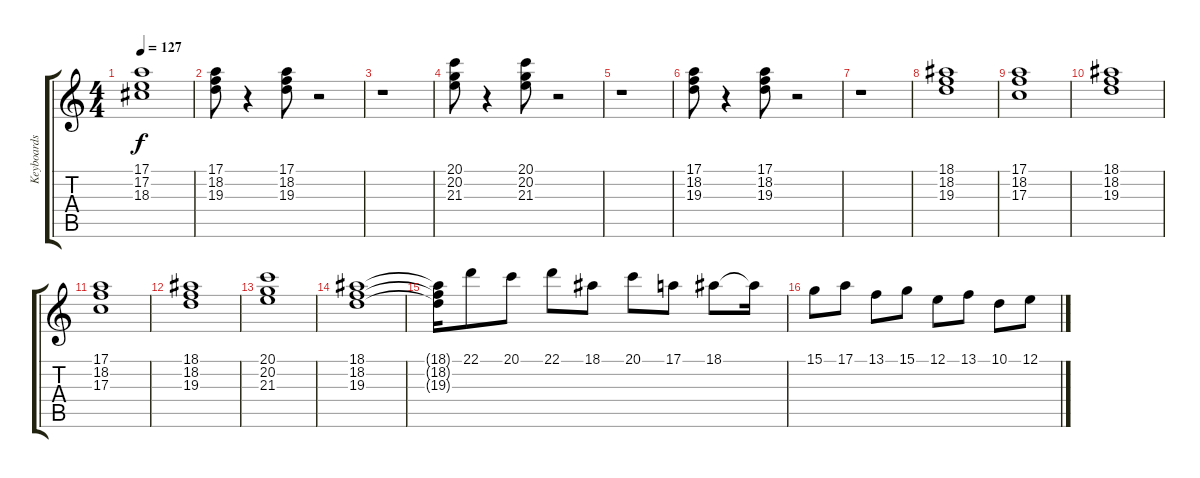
\track ("Keyboards" "Keyboards") {instrument synthstrings1}
\staff {score tabs}
\tuning (E4 B3 G3 D3 A2 E2) {hide}
\ts (4 4)
\tempo 127
\clef g2
\ks c
(17.1 17.2 18.3).1{dy f} |
(17.1 18.2 19.3).8 r.4 (17.1 18.2 19.3).8 r.2 |
r.1 |
(20.1 20.2 21.3).8 r.4 (20.1 20.2 21.3).8 r.2 |
r.1 |
(17.1 18.2 19.3).8 r.4 (17.1 18.2 19.3).8 r.2 |
r.1 |
(18.1 18.2 19.3).1 |
(17.1 18.2 17.3).1 |
(18.1 18.2 19.3).1{volume 11} |
(17.1 18.2 17.3).1 |
(18.1 18.2 19.3).1 |
(20.1 20.2 21.3).1 |
(18.1 18.2 19.3).1{volume 13} |
(18.1{t} 18.2{t} 19.3{t}).16 22.1.8{volume 16} 20.1.8 22.1.8 18.1.8 20.1.8 17.1.8 18.1.8 18.1{t}.16 |
15.1.8 17.1.8 13.1.8 15.1.8 12.1.8 13.1.8 10.1.8 12.1.8
